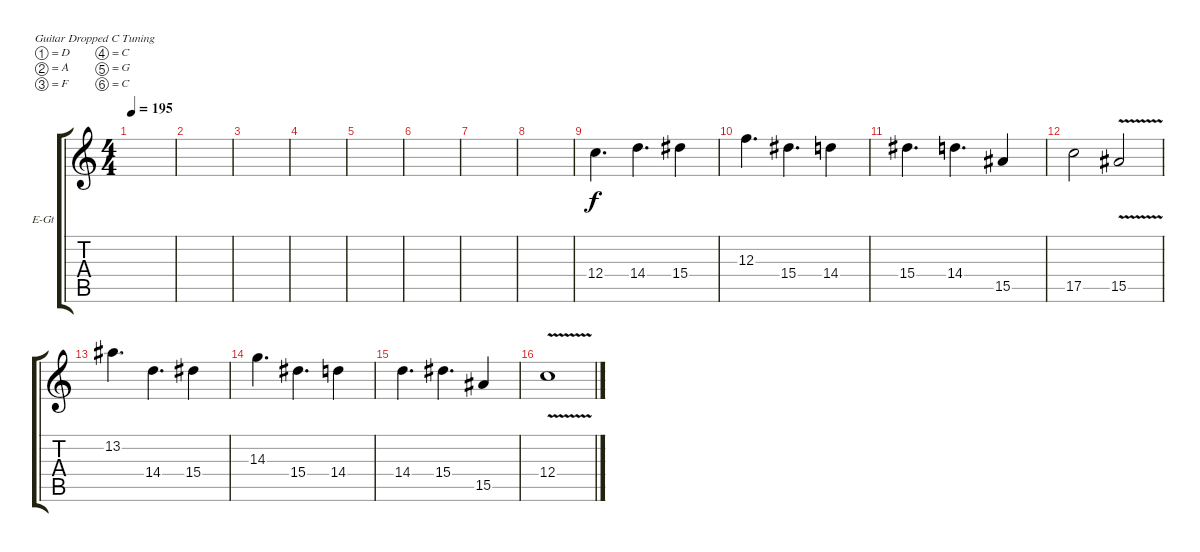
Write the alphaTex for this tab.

\defaultSystemsLayout 4
\bracketExtendMode groupsimilarinstruments
\firstSystemTrackNameOrientation horizontal
\otherSystemsTrackNameOrientation horizontal
\track ("Electric Guitar" "E-Gt") {instrument distortionguitar}
\staff {score tabs}
\tuning (D4 A3 F3 C3 G2 C2)
\ts (4 4)
\tempo 195
\clef g2
\ks c
|
|
|
|
|
|
|
|
12.4.4{d} 14.4.4{d} 15.4.4 |
12.3.4{d} 15.4.4{d} 14.4.4 |
15.4.4{d} 14.4.4{d} 15.5.4 |
17.5.2 15.5{v}.2 |
13.2.4{d} 14.4.4{d} 15.4.4 |
14.3.4{d} 15.4.4{d} 14.4.4 |
14.4.4{d} 15.4.4{d} 15.5.4 |
12.4{v}.1
